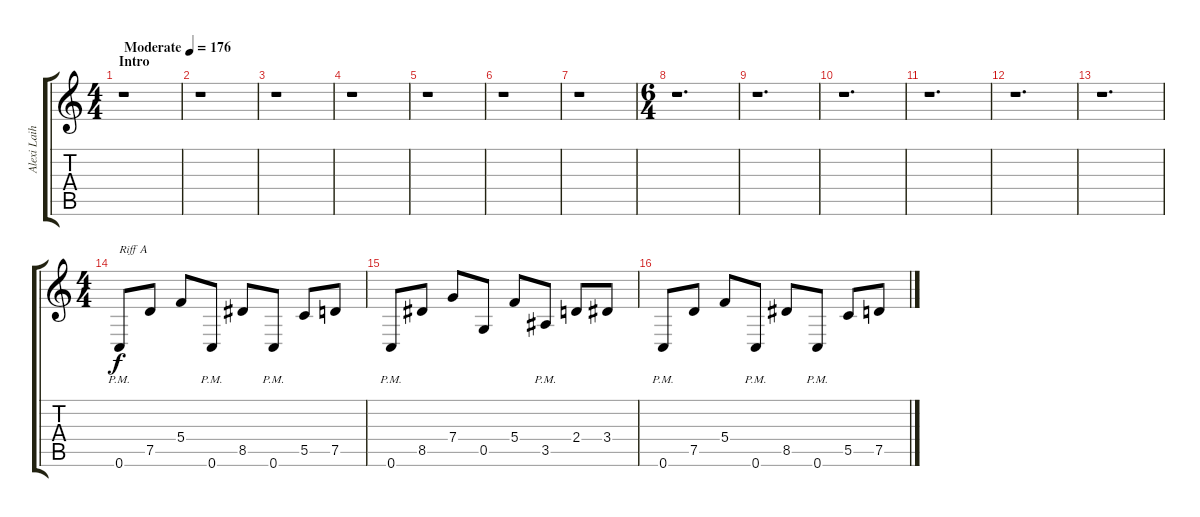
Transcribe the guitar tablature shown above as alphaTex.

\track ("Alexi Laiho [Guitar 1]" "Alexi Laih") {instrument overdrivenguitar}
\staff {score tabs}
\tuning (D4 A3 F3 C3 G2 C2) {hide}
\ts (4 4)
\section ("" "Intro")
\tempo (176 "Moderate")
\clef g2
\ks c
r.1{txt "" dy f instrument overdrivenguitar} |
r.1 |
r.1 |
r.1 |
r.1 |
r.1 |
r.1 |
\ts (6 4)
r.1{d} |
r.1{d} |
r.1{d} |
r.1{d} |
r.1{d} |
r.1{d} |
\ts (4 4)
0.6{pm}.8{txt "Riff A"} 7.5.8 5.4.8 0.6{pm}.8 8.5.8 0.6{pm}.8 5.5.8 7.5.8 |
0.6{pm}.8 8.5.8 7.4.8 0.5.8 5.4.8 3.5{pm}.8 2.4.8 3.4.8 |
0.6{pm}.8 7.5.8 5.4.8 0.6{pm}.8 8.5.8 0.6{pm}.8 5.5.8 7.5.8
